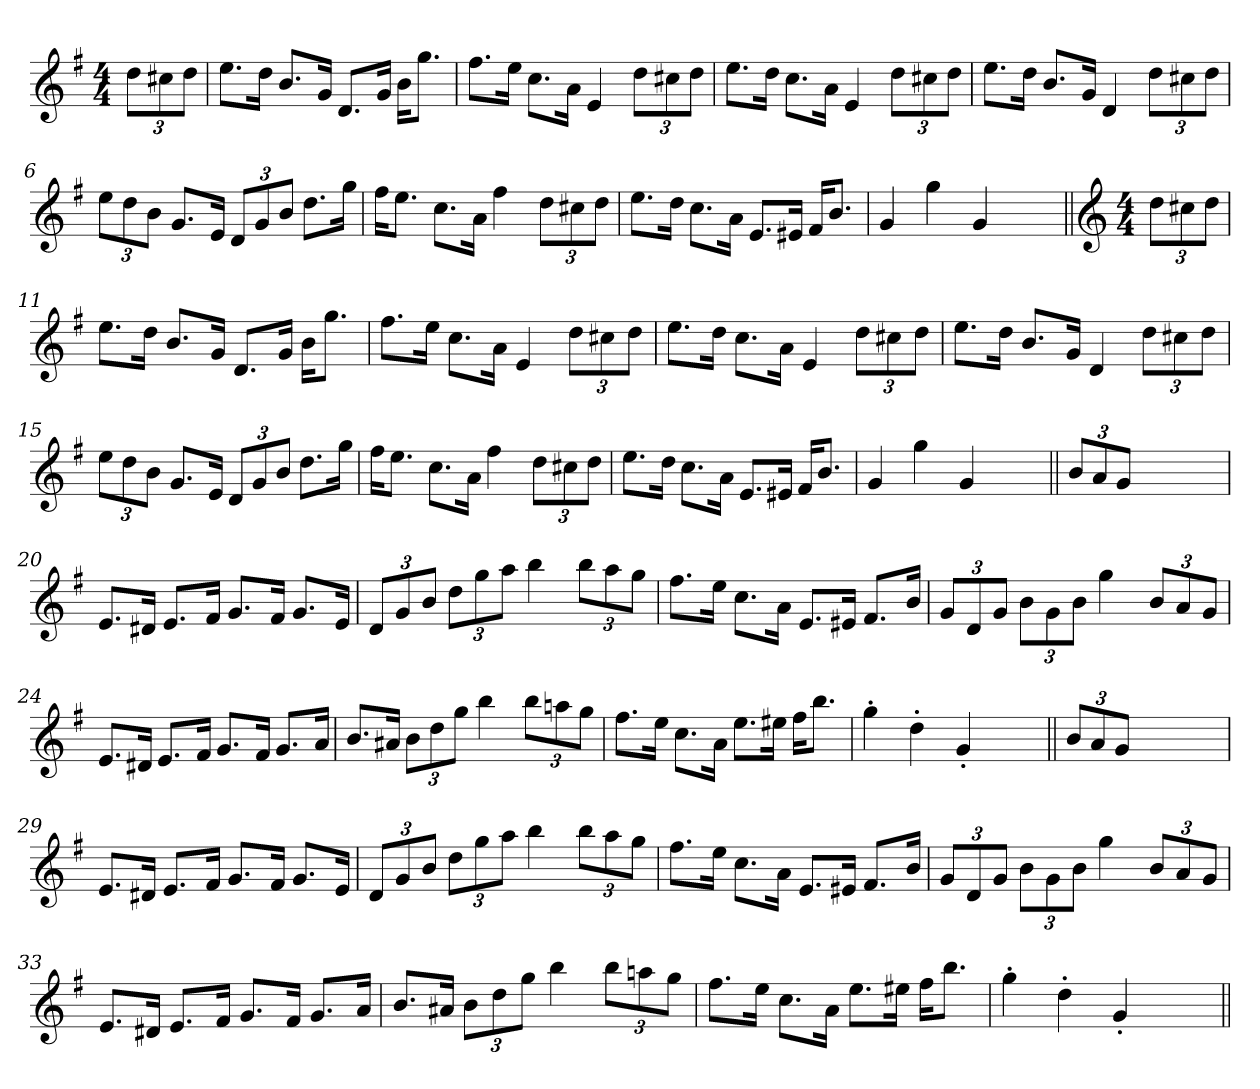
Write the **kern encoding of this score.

**kern
*part1
*staff1
*clefG2
*k[f#]
*G:
*M4/4
=1
12dd\L
12cc#X\
12dd\J
=2
8.ee\L
16dd\Jk
8.b/L
16g/Jk
8.d/L
16g/Jk
16b\KL
8.gg\J
=3
8.ff#\L
16ee\Jk
8.cc\L
16a\Jk
4e/
12dd\L
12cc#X\
12dd\J
=4
8.ee\L
16dd\Jk
8.cc\L
16a\Jk
4e/
12dd\L
12cc#X\
12dd\J
=5
8.ee\L
16dd\Jk
8.b/L
16g/Jk
4d/
12dd\L
12cc#X\
12dd\J
!!LO:LB:g=z
=6
12ee\L
12dd\
12b\J
8.g/L
16e/Jk
12d/L
12g/
12b/J
8.dd\L
16gg\Jk
=7
16ff#\KL
8.ee\J
8.cc\L
16a\Jk
4ff#\
12dd\L
12cc#X\
12dd\J
=8
8.ee\L
16dd\Jk
8.cc\L
16a\Jk
8.e/L
16e#X/Jk
16f#/KL
8.b/J
=9
4g/
4gg\
4g/
4ryy
=10||
*clefG2
*M4/4
12dd\L
12cc#X\
12dd\J
!!LO:LB:g=z
=11
8.ee\L
16dd\Jk
8.b/L
16g/Jk
8.d/L
16g/Jk
16b\KL
8.gg\J
=12
8.ff#\L
16ee\Jk
8.cc\L
16a\Jk
4e/
12dd\L
12cc#X\
12dd\J
=13
8.ee\L
16dd\Jk
8.cc\L
16a\Jk
4e/
12dd\L
12cc#X\
12dd\J
=14
8.ee\L
16dd\Jk
8.b/L
16g/Jk
4d/
12dd\L
12cc#X\
12dd\J
!!LO:LB:g=z
=15
12ee\L
12dd\
12b\J
8.g/L
16e/Jk
12d/L
12g/
12b/J
8.dd\L
16gg\Jk
=16
16ff#\KL
8.ee\J
8.cc\L
16a\Jk
4ff#\
12dd\L
12cc#X\
12dd\J
=17
8.ee\L
16dd\Jk
8.cc\L
16a\Jk
8.e/L
16e#X/Jk
16f#/KL
8.b/J
=18
4g/
4gg\
4g/
4ryy
=19||
12b/L
12a/
12g/J
2.ryy
!!LO:LB:g=z
=20
8.e/L
16d#X/Jk
8.e/L
16f#/Jk
8.g/L
16f#/Jk
8.g/L
16e/Jk
=21
12d/L
12g/
12b/J
12dd\L
12gg\
12aa\J
4bb\
12bb\L
12aa\
12gg\J
=22
8.ff#\L
16ee\Jk
8.cc\L
16a\Jk
8.e/L
16e#X/Jk
8.f#/L
16b/Jk
=23
12g/L
12d/
12g/J
12b\L
12g\
12b\J
4gg\
12b/L
12a/
12g/J
!!LO:LB:g=z
=24
8.e/L
16d#X/Jk
8.e/L
16f#/Jk
8.g/L
16f#/Jk
8.g/L
16a/Jk
=25
8.b/L
16a#X/Jk
12b\L
12dd\
12gg\J
4bb\
12bb\L
12aan\
12gg\J
=26
8.ff#\L
16ee\Jk
8.cc\L
16a\Jk
8.ee\L
16ee#X\Jk
16ff#\KL
8.bb\J
=27
4gg'\
4dd'\
4g'/
4ryy
=28||
12b/L
12a/
12g/J
2.ryy
!!LO:LB:g=z
=29
8.e/L
16d#X/Jk
8.e/L
16f#/Jk
8.g/L
16f#/Jk
8.g/L
16e/Jk
=30
12d/L
12g/
12b/J
12dd\L
12gg\
12aa\J
4bb\
12bb\L
12aa\
12gg\J
=31
8.ff#\L
16ee\Jk
8.cc\L
16a\Jk
8.e/L
16e#X/Jk
8.f#/L
16b/Jk
=32
12g/L
12d/
12g/J
12b\L
12g\
12b\J
4gg\
12b/L
12a/
12g/J
!!LO:LB:g=z
=33
8.e/L
16d#X/Jk
8.e/L
16f#/Jk
8.g/L
16f#/Jk
8.g/L
16a/Jk
=34
8.b/L
16a#X/Jk
12b\L
12dd\
12gg\J
4bb\
12bb\L
12aan\
12gg\J
=35
8.ff#\L
16ee\Jk
8.cc\L
16a\Jk
8.ee\L
16ee#X\Jk
16ff#\KL
8.bb\J
=36
4gg'\
4dd'\
4g'/
4ryy
=||
*-
